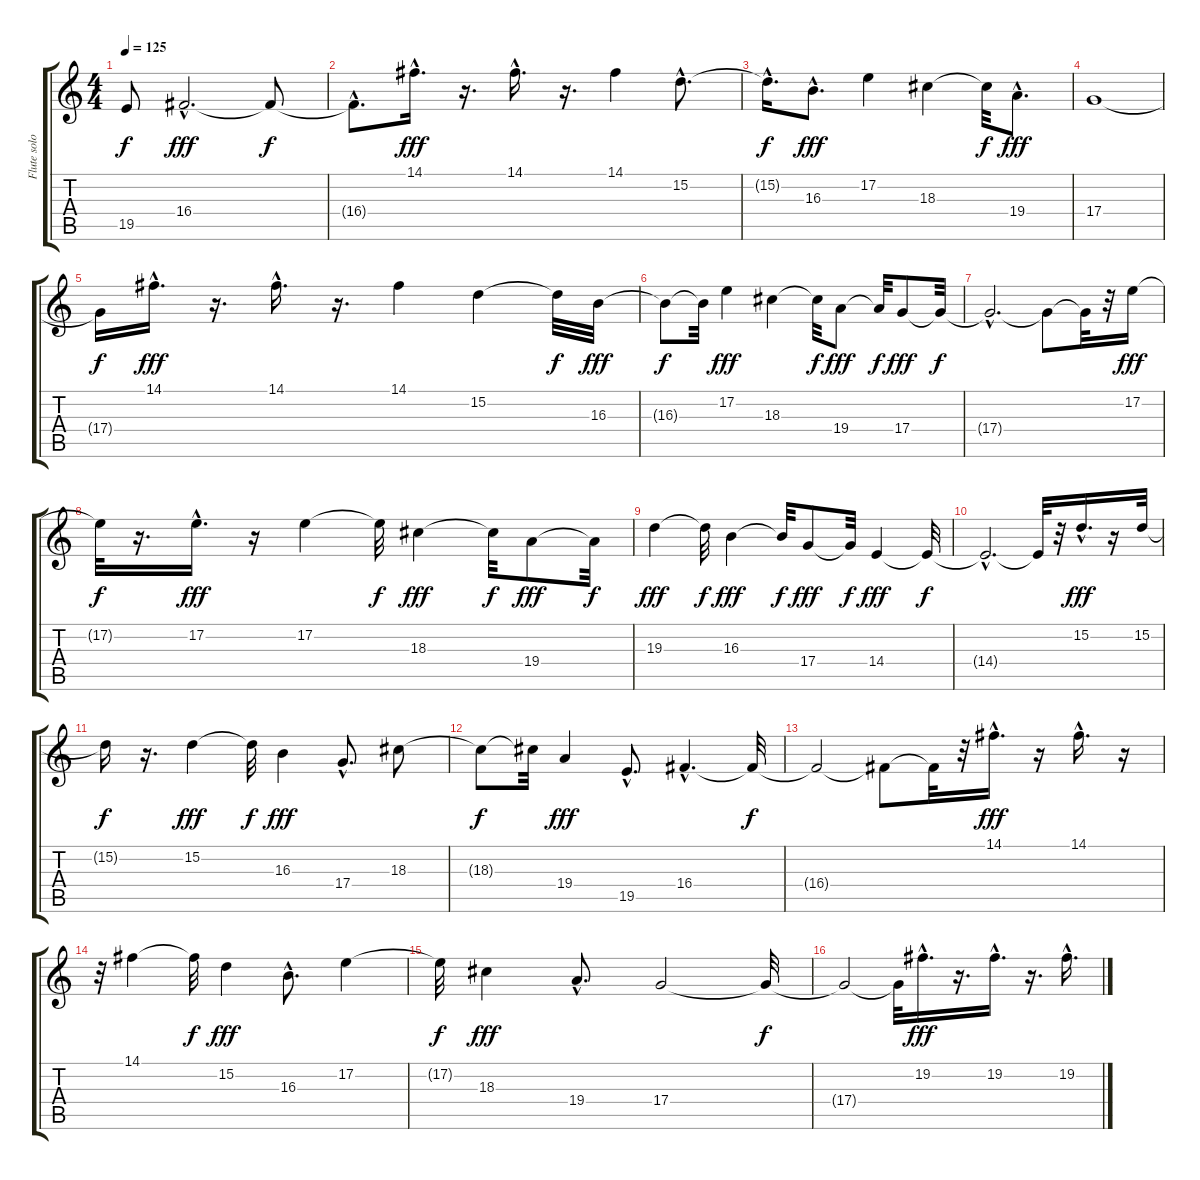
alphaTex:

\track ("Flute solo" "Flute solo") {instrument flute}
\staff {score tabs}
\tuning (E4 B3 G3 D3 A2 E2) {hide}
\ts (4 4)
\tempo 125
\clef g2
\ks c
19.5{t}.8{dy f} 16.4{hac}.2{d dy fff} 16.4{t}.8{dy f} |
16.4{hac t}.8{d} 14.1{hac}.16{d dy fff} r.16{d} 14.1{hac}.16{d} r.16{d} 14.1.4 15.2{hac}.8{d} |
15.2{hac t}.16{d dy f} 16.3{hac}.8{d dy fff} 17.2.4 18.3.4 18.3{t}.32{dy f} 19.4{hac}.8{d dy fff} |
17.4.1 |
17.4{t}.16{dy f} 14.1{hac}.16{d dy fff} r.16{d} 14.1{hac}.16{d} r.16{d} 14.1.4 15.2.4 15.2{t}.32{dy f} 16.3.32{dy fff} |
16.3{t}.8{dy f} 16.3{t}.32 17.2.4{dy fff} 18.3.4 18.3{t}.32{dy f} 19.4.8{dy fff} 19.4{t}.32{dy f} 17.4.8{dy fff} 17.4{t}.32{dy f} |
17.4{hac t}.2{d} 17.4{t}.8 17.4{t}.32 r.32 17.2.16{dy fff} |
17.2{t}.32{dy f} r.16{d} 17.2{hac}.16{d dy fff} r.16 17.2.4 17.2{t}.32{dy f} 18.3.4{dy fff} 18.3{t}.32{dy f} 19.4.8{dy fff} 19.4{t}.32{dy f} |
19.3.4{dy fff} 19.3{t}.32{dy f} 16.3.4{dy fff} 16.3{t}.32{dy f} 17.4.8{dy fff} 17.4{t}.32{dy f} 14.4.4{dy fff} 14.4{t}.32{dy f} |
14.4{hac t}.2{d} 14.4{t}.32 r.32 15.2{hac}.16{d dy fff} r.16 15.2.32 |
15.2{t}.16{dy f} r.16{d} 15.2.4{dy fff} 15.2{t}.32{dy f} 16.3.4{dy fff} 17.4{hac}.8{d} 18.3.8 |
18.3{t}.8{dy f} 18.3{t}.32 19.4.4{dy fff} 19.5{hac}.8{d} 16.4{hac}.4{d} 16.4{t}.32{dy f} |
16.4{t}.2 16.4{t}.8 16.4{t}.32 r.32 14.1{hac}.16{d dy fff} r.16 14.1{hac}.16{d} r.16 |
r.32 14.1.4 14.1{t}.32{dy f} 15.2.4{dy fff} 16.3{hac}.8{d} 17.2.4 |
17.2{t}.32{dy f} 18.3.4{dy fff} 19.4{hac}.8{d} 17.4.2 17.4{t}.32{dy f} |
17.4{t}.2 17.4{t}.32 19.2{hac}.16{d dy fff} r.16{d} 19.2{hac}.16{d} r.16{d} 19.2{hac}.16{d}
